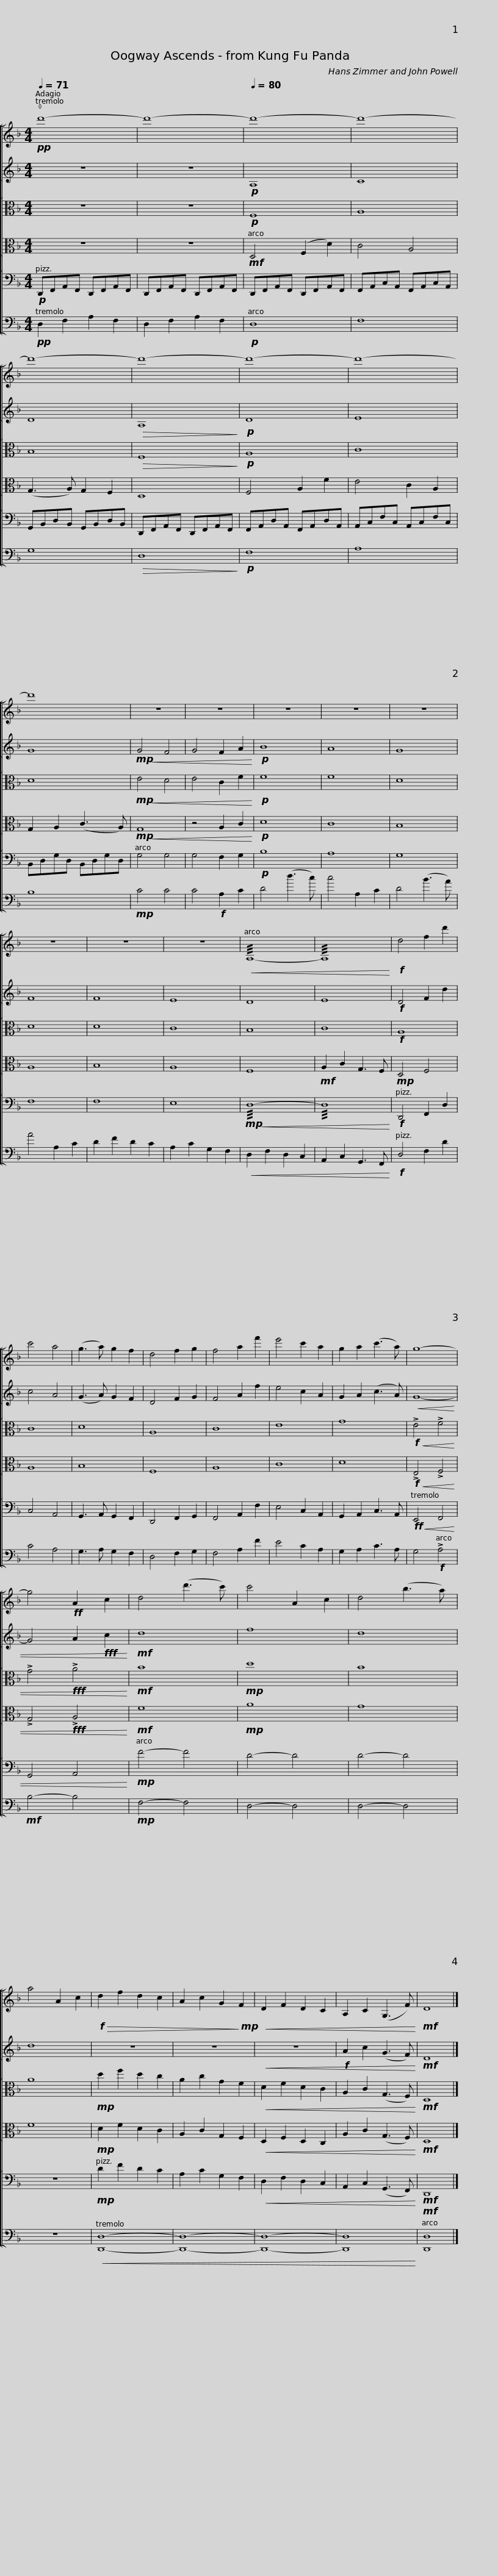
X:1
%%score [ [ 1 2 ] [ 3 4 ] [ 5 ( 6 7 ) ] ]
L:1/8
Q:1/4=71
M:4/4
I:linebreak $
K:F
V:1 treble
V:2 treble
V:3 alto
V:4 alto
V:5 bass
V:6 bass
V:7 bass
V:1
!pp! !0!d'8- | d'8- |[Q:1/4=80] d'8- | d'8- |$ d'8- | %5
 d'8- | d'8- | d'8- |$ d'8 | z8 | %10
 z8 | z8 | z8 | z8 | z8 | %15
 z8 |$ z8 |!<(! !///!A,8- | !///!A,8!<)! |!f! d4 f2 d'2 | %20
 c'4 a4 | (g3 a) g2 f2 | d4 f2 g2 | f4 a2 f'2 | e'4 c'2 a2 |$ %25
 g2 a2 (c'3 a) | g8- | g4!ff! A2 c2 | d4 (d'3 c') | c'4 A2 c2 | %30
 d4 (b3 a) | a4 A2 c2 |!f!!>(! d2 f2 d2 c2 | A2 c2 G2!>)!!mp! F2 |$!<(! D2 F2 D2 C2 | %35
 A,2 C2 (G,3 F)!<)! |!mf! D8 |] %37
V:2
 z8 | z8 |!p! A,8 | C8 |$ D8 | %5
!>(! A,8!>)! |!p! D8 | E8 |$ G8 |!mp!!<(! G4 F4 | %10
 G4 F2 A2!<)! |!p! B8 | A8 | G8 | F8 | %15
 F8 |$ E8 | D8 | E8 |!f! D4 F2 d2 | %20
 c4 A4 | (G3 A) G2 F2 | D4 F2 G2 | F4 A2 f2 | e4 c2 A2 |$ %25
 G2 A2 (c3 A) |!<(! G8- | G4 A2!fff! c2!<)! |!mf! d8 | f8 | %30
 d8 | d8 | z8 | z8 |$!<(! z8 | %35
!f! A2 c2 (G3 F)!<)! |!mf! D8 |] %37
V:3
 z8 | z8 |!p! F,8 | A,8 |$ B,8 | %5
!>(! F,8!>)! |!p! A,8 | C8 |$ D8 |!mp!!<(! E4 D4 | %10
 E4 C2 F2!<)! |!p! F8 | F8 | D8 | D8 | %15
 D8 |$ C8 | B,8 | C8 |!f! A,8 | %20
 C8 | D8 | A,8 | C8 | E8 |$ %25
 G8 |!f!!<(! !>!E4 !>!F4 | !>!G4!fff! !>!A4!<)! |!mf! B8 |!mp! d8 | %30
 B8 | A8 |!mp! d2 f2 d2 c2 | A2 c2 G2 F2 |$!<(! D2 F2 D2 C2 | %35
 A,2 C2 (G,3 F,)!<)! |!mf! D,8 |] %37
V:4
 z8 | z8 |!mf! D,4 (F,2 D2) | C4 A,4 |$ (G,3 A,) G,2 F,2 | %5
 D,8 | F,4 A,2 F2 | E4 C2 A,2 |$ G,2 A,2 (C3 A,) |!mp!!<(! G,8 | %10
 z4 A,2 C2!<)! |!p! D8 | C8 | B,8 | A,8 | %15
 B,8 |$ A,8 | F,8 |!mf! A,2 C2 G,3 F, |!mp! D,4 F,4 | %20
 A,8 | B,8 | F,8 | A,8 | C8 |$ %25
 D8 |!f!!<(! !>!E,4 !>!F,4 | !>!G,4!fff! !>!A,4!<)! |!mf! F8 |!mp! A8 | %30
 G8 | F8 |!mp! D2 F2 D2 C2 | A,2 C2 G,2 F,2 |$!<(! D,2 F,2 D,2 C,2 | %35
 A,2 C2 (G,3 F,)!<)! |!mf! D,8 |] %37
V:5
!p! D,,F,,A,,F,, D,,F,,A,,F,, | D,,F,,A,,F,, D,,F,,A,,F,, | D,,F,,A,,F,, D,,F,,A,,F,, | F,,A,,C,A,, F,,A,,C,A,, |$ G,,B,,D,B,, G,,B,,D,B,, | %5
 D,,F,,A,,F,, D,,F,,A,,F,, | F,,A,,D,A,, F,,A,,D,A,, | A,,C,F,C, A,,C,F,C, |$ B,,D,G,D, B,,D,G,D, | G,4 G,4 | %10
 G,4 F,2 G,2 |!p! B,8 | A,8 | G,8 | F,8 | %15
 F,8 |$ E,8 |!mp!!<(! !///!D,8- | !///!D,8!<)! |!f! D,,4 F,,2 D,2 | %20
 C,4 A,,4 | G,,3 A,, G,,2 F,,2 | D,,4 F,,2 G,,2 | F,,4 A,,2 F,2 | E,4 C,2 A,,2 |$ %25
 G,,2 A,,2 C,3 A,, |!ff!!<(! E,,4 F,,4 | G,,4 A,,4!<)! |!mp! F4- F4 | D4- D4 | %30
 D4- D4 | z8 |!mp! D2 F2 D2 C2 | A,2 C2 G,2 F,2 |$!<(! D,2 F,2 D,2 C,2 | %35
 A,,2 C,2 (G,,3 F,,)!<)! |!mf! D,,8 |] %37
V:6
!pp! D,2 F,2 A,2 F,2 | D,2 F,2 A,2 F,2 |!p! D,8 | F,8 |$ G,8 | %5
!>(! D,8!>)! |!p! F,8 | A,8 |$ B,8 |!mp! C4 C4 | %10
 C4!f! A,2 C2 | D4 (d3 c) | c4 A,2 C2 | D4 (B3 A) | A4 A,2 C2 | %15
 D2 F2 D2 C2 |$ A,2 C2 G,2 F,2 |!<(! D,2 F,2 D,2 C,2 | A,,2 C,2 G,,3 F,,!<)! |!f! D,4 F,2 D2 | %20
 C4 A,4 | G,3 A, G,2 F,2 | D,4 F,2 G,2 | F,4 A,2 F2 | E4 C2 A,2 |$ %25
 G,2 A,2 C3 A, | G,4!f! !>!A,4 |!mf! B,4- B,4 |!mp! F,4- F,4 | D,4- D,4 | %30
 D,4- D,4 | z8 |!<(! D,8- | D,8- |$ D,8- | %35
 D,8!<)! |!mf! D,8 |] %37
V:7
 x8 | x8 | x8 | x8 |$ x8 | %5
 x8 | x8 | x8 |$ x8 | x8 | %10
 x8 | x8 | x8 | x8 | x8 | %15
 x8 |$ x8 | x8 | x8 | x8 | %20
 x8 | x8 | x8 | x8 | x8 |$ %25
 x8 | x8 | x8 | x8 | x8 | %30
 x8 | x8 | D,,8- | D,,8- |$ D,,8- | %35
 D,,8 | D,,8 |] %37
